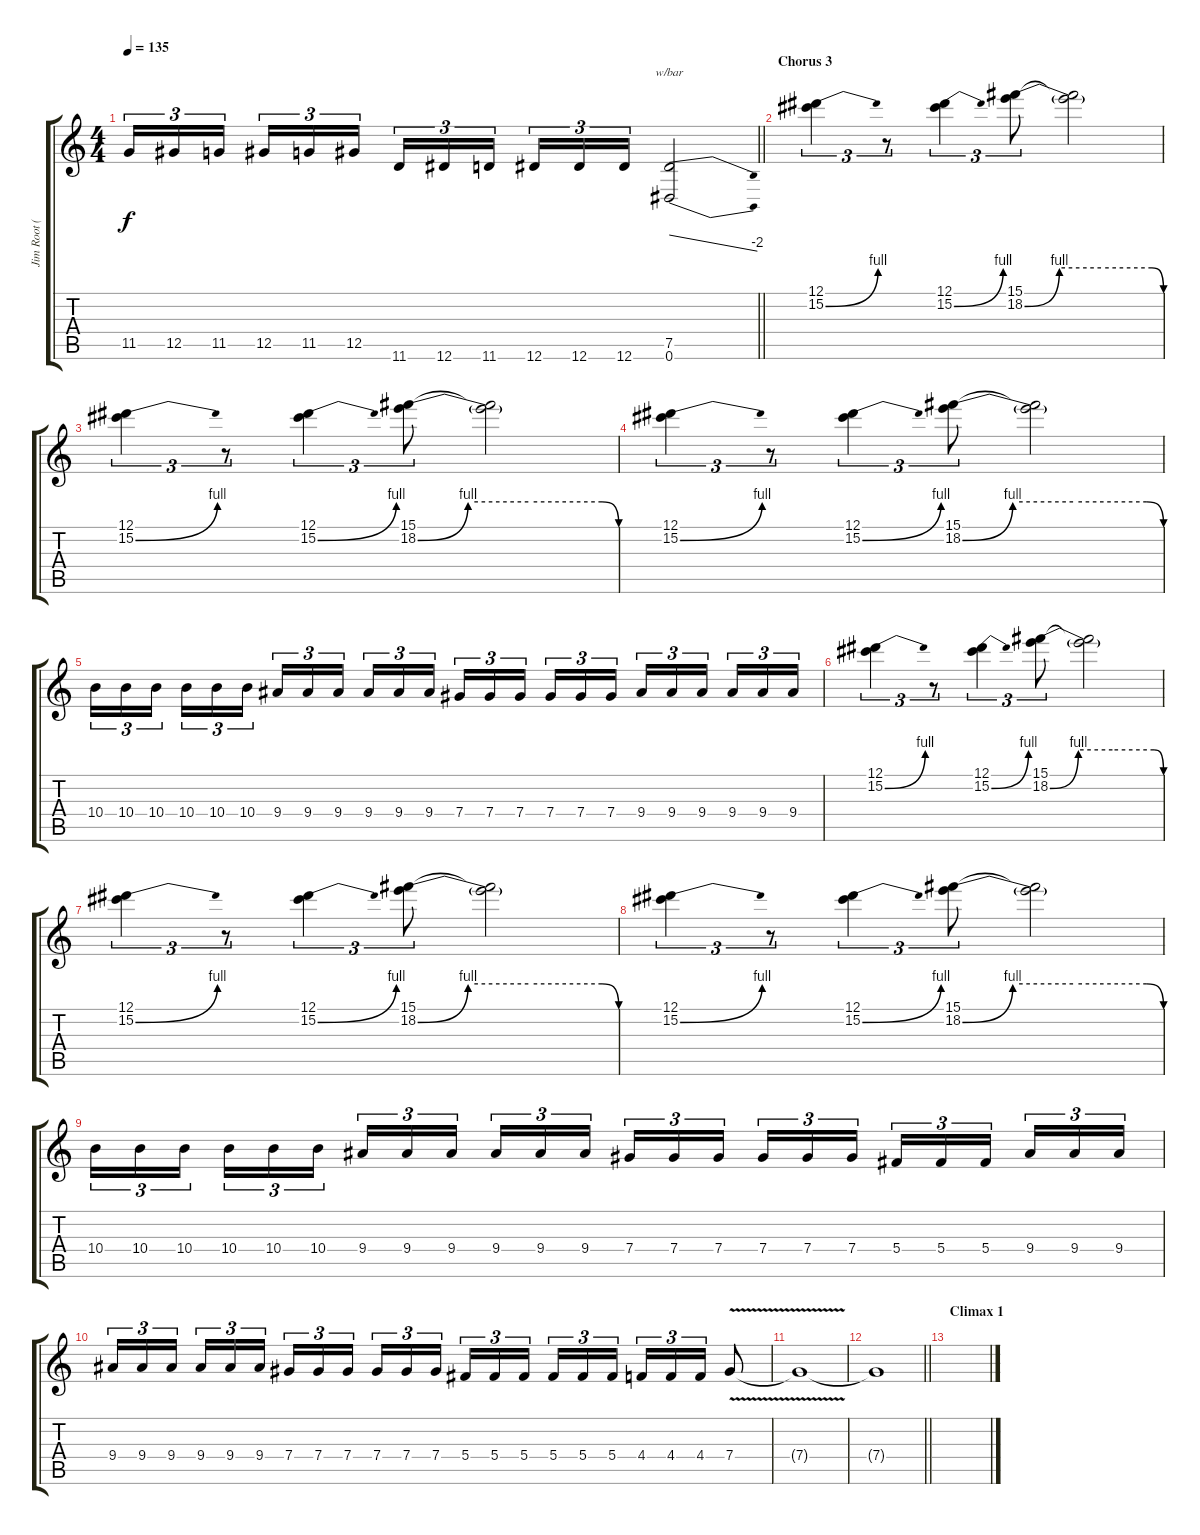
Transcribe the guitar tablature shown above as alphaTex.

\track ("Jim Root (Solo)" "Jim Root (") {instrument overdrivenguitar}
\staff {score tabs}
\tuning (Eb4 Bb3 Gb3 Db3 Ab2 Eb2) {hide}
\ts (4 4)
\tempo 135
\clef g2
\barLineRight lightlight
\ks c
11.5.16{tu (3 2) dy f} 12.5.16{tu (3 2)} 11.5.16{tu (3 2) beam splitsecondary} 12.5.16{tu (3 2)} 11.5.16{tu (3 2)} 12.5.16{tu (3 2)} 11.6.16{tu (3 2)} 12.6.16{tu (3 2)} 11.6.16{tu (3 2) beam splitsecondary} 12.6.16{tu (3 2)} 12.6.16{tu (3 2)} 12.6.16{tu (3 2)} (7.5 0.6).2{tbe (dive default 0 0 60 -8)} |
\section ("" "Chorus 3")
(12.1 15.2{be (bend 0 0 60 4)}).4{tu (3 2) volume 6 instrument overdrivenguitar} r.8{tu (3 2)} (12.1 15.2{be (bend 0 0 60 4)}).4{tu (3 2)} (15.1 18.2{be (custom 0 0 15 4 33 4 55 4 60 0)}).8{tu (3 2)} (15.1{t} 18.2{t}).2 |
(12.1 15.2{be (bend 0 0 60 4)}).4{tu (3 2)} r.8{tu (3 2)} (12.1 15.2{be (bend 0 0 60 4)}).4{tu (3 2)} (15.1 18.2{be (custom 0 0 15 4 33 4 55 4 60 0)}).8{tu (3 2)} (15.1{t} 18.2{t}).2 |
(12.1 15.2{be (bend 0 0 60 4)}).4{tu (3 2)} r.8{tu (3 2)} (12.1 15.2{be (bend 0 0 60 4)}).4{tu (3 2)} (15.1 18.2{be (custom 0 0 15 4 33 4 55 4 60 0)}).8{tu (3 2)} (15.1{t} 18.2{t}).2 |
10.4.16{tu (3 2) volume 11} 10.4.16{tu (3 2)} 10.4.16{tu (3 2) beam splitsecondary} 10.4.16{tu (3 2)} 10.4.16{tu (3 2)} 10.4.16{tu (3 2)} 9.4.16{tu (3 2)} 9.4.16{tu (3 2)} 9.4.16{tu (3 2) beam splitsecondary} 9.4.16{tu (3 2)} 9.4.16{tu (3 2)} 9.4.16{tu (3 2)} 7.4.16{tu (3 2)} 7.4.16{tu (3 2)} 7.4.16{tu (3 2) beam splitsecondary} 7.4.16{tu (3 2)} 7.4.16{tu (3 2)} 7.4.16{tu (3 2)} 9.4.16{tu (3 2)} 9.4.16{tu (3 2)} 9.4.16{tu (3 2) beam splitsecondary} 9.4.16{tu (3 2)} 9.4.16{tu (3 2)} 9.4.16{tu (3 2)} |
(12.1 15.2{be (bend 0 0 60 4)}).4{tu (3 2) volume 6 instrument overdrivenguitar} r.8{tu (3 2)} (12.1 15.2{be (bend 0 0 60 4)}).4{tu (3 2)} (15.1 18.2{be (custom 0 0 15 4 33 4 55 4 60 0)}).8{tu (3 2)} (15.1{t} 18.2{t}).2 |
(12.1 15.2{be (bend 0 0 60 4)}).4{tu (3 2)} r.8{tu (3 2)} (12.1 15.2{be (bend 0 0 60 4)}).4{tu (3 2)} (15.1 18.2{be (custom 0 0 15 4 33 4 55 4 60 0)}).8{tu (3 2)} (15.1{t} 18.2{t}).2 |
(12.1 15.2{be (bend 0 0 60 4)}).4{tu (3 2)} r.8{tu (3 2)} (12.1 15.2{be (bend 0 0 60 4)}).4{tu (3 2)} (15.1 18.2{be (custom 0 0 15 4 33 4 55 4 60 0)}).8{tu (3 2)} (15.1{t} 18.2{t}).2 |
10.4.16{tu (3 2) volume 11} 10.4.16{tu (3 2)} 10.4.16{tu (3 2) beam splitsecondary} 10.4.16{tu (3 2)} 10.4.16{tu (3 2)} 10.4.16{tu (3 2)} 9.4.16{tu (3 2)} 9.4.16{tu (3 2)} 9.4.16{tu (3 2) beam splitsecondary} 9.4.16{tu (3 2)} 9.4.16{tu (3 2)} 9.4.16{tu (3 2)} 7.4.16{tu (3 2)} 7.4.16{tu (3 2)} 7.4.16{tu (3 2) beam splitsecondary} 7.4.16{tu (3 2)} 7.4.16{tu (3 2)} 7.4.16{tu (3 2)} 5.4.16{tu (3 2)} 5.4.16{tu (3 2)} 5.4.16{tu (3 2) beam splitsecondary} 9.4.16{tu (3 2)} 9.4.16{tu (3 2)} 9.4.16{tu (3 2)} |
9.4.16{tu (3 2)} 9.4.16{tu (3 2)} 9.4.16{tu (3 2) beam splitsecondary} 9.4.16{tu (3 2)} 9.4.16{tu (3 2)} 9.4.16{tu (3 2)} 7.4.16{tu (3 2)} 7.4.16{tu (3 2)} 7.4.16{tu (3 2) beam splitsecondary} 7.4.16{tu (3 2)} 7.4.16{tu (3 2)} 7.4.16{tu (3 2)} 5.4.16{tu (3 2)} 5.4.16{tu (3 2)} 5.4.16{tu (3 2) beam splitsecondary} 5.4.16{tu (3 2)} 5.4.16{tu (3 2)} 5.4.16{tu (3 2)} 4.4.16{tu (3 2)} 4.4.16{tu (3 2)} 4.4.16{tu (3 2)} 7.4{v}.8 |
7.4{t}.1 |
\barLineRight lightlight
7.4{t}.1 |
\section ("" "Climax 1")
